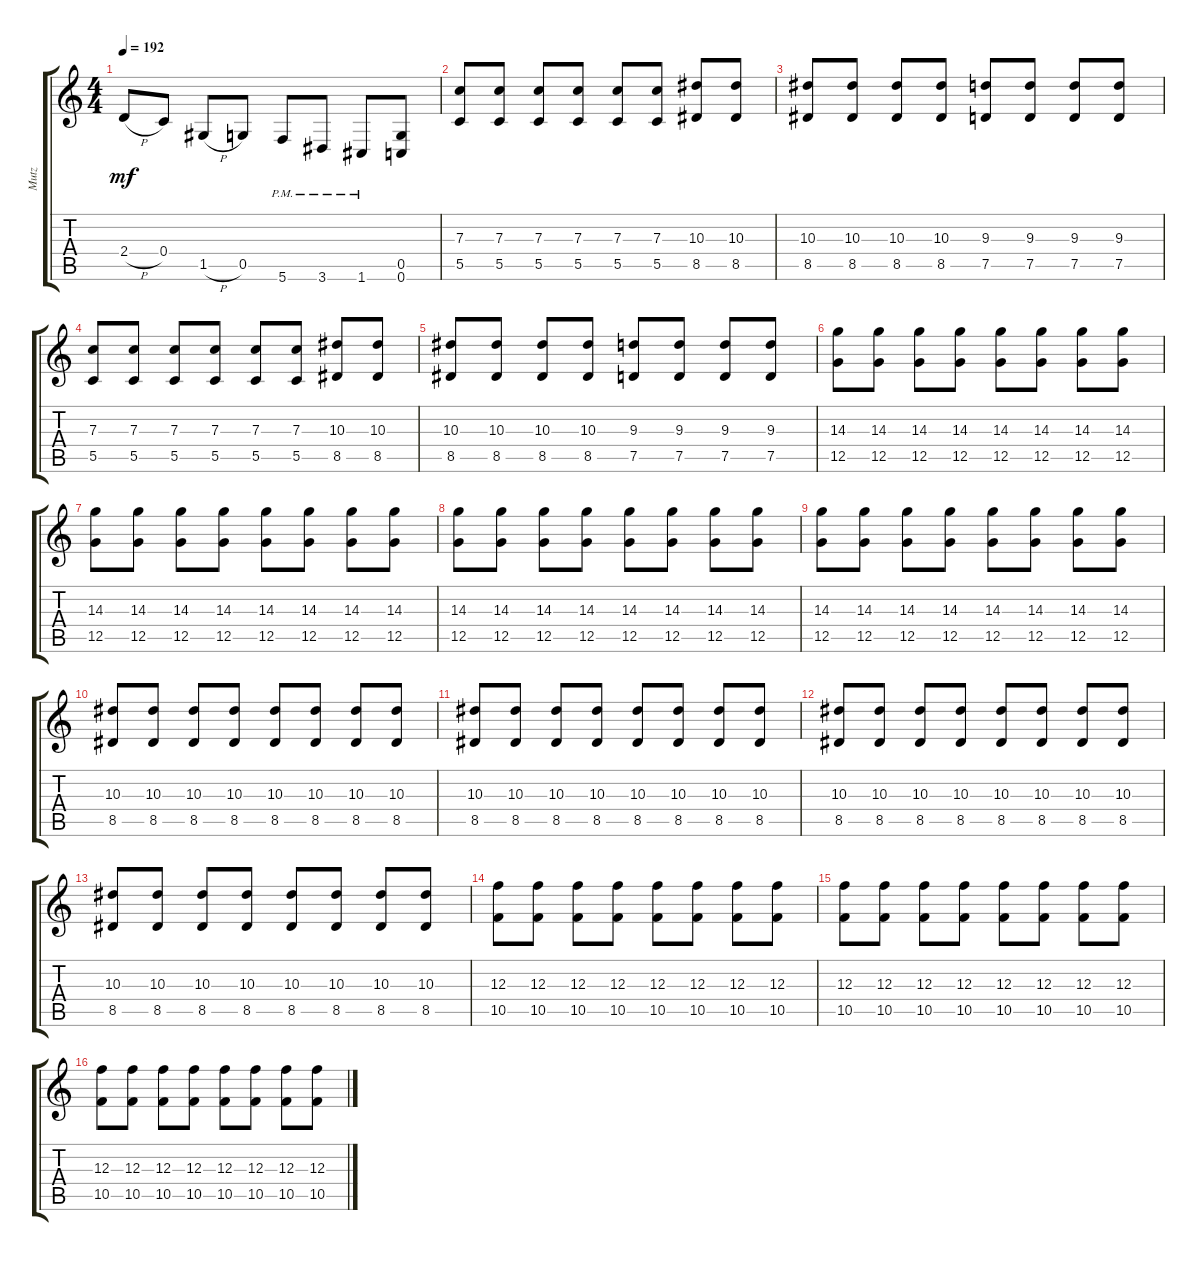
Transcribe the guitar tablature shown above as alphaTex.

\track ("Mutz" "Mutz") {instrument distortionguitar}
\staff {score tabs}
\tuning (D4 A3 F3 C3 G2 C2) {hide}
\ts (4 4)
\tempo 192
\clef g2
\ks c
2.4{h}.8{dy mf} 0.4.8 1.5{h}.8 0.5.8 5.6{pm}.8 3.6{pm}.8 1.6{pm}.8 (0.5 0.6).8 |
(7.3 5.5).8 (7.3 5.5).8 (7.3 5.5).8 (7.3 5.5).8 (7.3 5.5).8 (7.3 5.5).8 (10.3 8.5).8 (10.3 8.5).8 |
(10.3 8.5).8 (10.3 8.5).8 (10.3 8.5).8 (10.3 8.5).8 (9.3 7.5).8 (9.3 7.5).8 (9.3 7.5).8 (9.3 7.5).8 |
(7.3 5.5).8 (7.3 5.5).8 (7.3 5.5).8 (7.3 5.5).8 (7.3 5.5).8 (7.3 5.5).8 (10.3 8.5).8 (10.3 8.5).8 |
(10.3 8.5).8 (10.3 8.5).8 (10.3 8.5).8 (10.3 8.5).8 (9.3 7.5).8 (9.3 7.5).8 (9.3 7.5).8 (9.3 7.5).8 |
(14.3 12.5).8 (14.3 12.5).8 (14.3 12.5).8 (14.3 12.5).8 (14.3 12.5).8 (14.3 12.5).8 (14.3 12.5).8 (14.3 12.5).8 |
(14.3 12.5).8 (14.3 12.5).8 (14.3 12.5).8 (14.3 12.5).8 (14.3 12.5).8 (14.3 12.5).8 (14.3 12.5).8 (14.3 12.5).8 |
(14.3 12.5).8 (14.3 12.5).8 (14.3 12.5).8 (14.3 12.5).8 (14.3 12.5).8 (14.3 12.5).8 (14.3 12.5).8 (14.3 12.5).8 |
(14.3 12.5).8 (14.3 12.5).8 (14.3 12.5).8 (14.3 12.5).8 (14.3 12.5).8 (14.3 12.5).8 (14.3 12.5).8 (14.3 12.5).8 |
(10.3 8.5).8 (10.3 8.5).8 (10.3 8.5).8 (10.3 8.5).8 (10.3 8.5).8 (10.3 8.5).8 (10.3 8.5).8 (10.3 8.5).8 |
(10.3 8.5).8 (10.3 8.5).8 (10.3 8.5).8 (10.3 8.5).8 (10.3 8.5).8 (10.3 8.5).8 (10.3 8.5).8 (10.3 8.5).8 |
(10.3 8.5).8 (10.3 8.5).8 (10.3 8.5).8 (10.3 8.5).8 (10.3 8.5).8 (10.3 8.5).8 (10.3 8.5).8 (10.3 8.5).8 |
(10.3 8.5).8 (10.3 8.5).8 (10.3 8.5).8 (10.3 8.5).8 (10.3 8.5).8 (10.3 8.5).8 (10.3 8.5).8 (10.3 8.5).8 |
(12.3 10.5).8 (12.3 10.5).8 (12.3 10.5).8 (12.3 10.5).8 (12.3 10.5).8 (12.3 10.5).8 (12.3 10.5).8 (12.3 10.5).8 |
(12.3 10.5).8 (12.3 10.5).8 (12.3 10.5).8 (12.3 10.5).8 (12.3 10.5).8 (12.3 10.5).8 (12.3 10.5).8 (12.3 10.5).8 |
(12.3 10.5).8 (12.3 10.5).8 (12.3 10.5).8 (12.3 10.5).8 (12.3 10.5).8 (12.3 10.5).8 (12.3 10.5).8 (12.3 10.5).8
